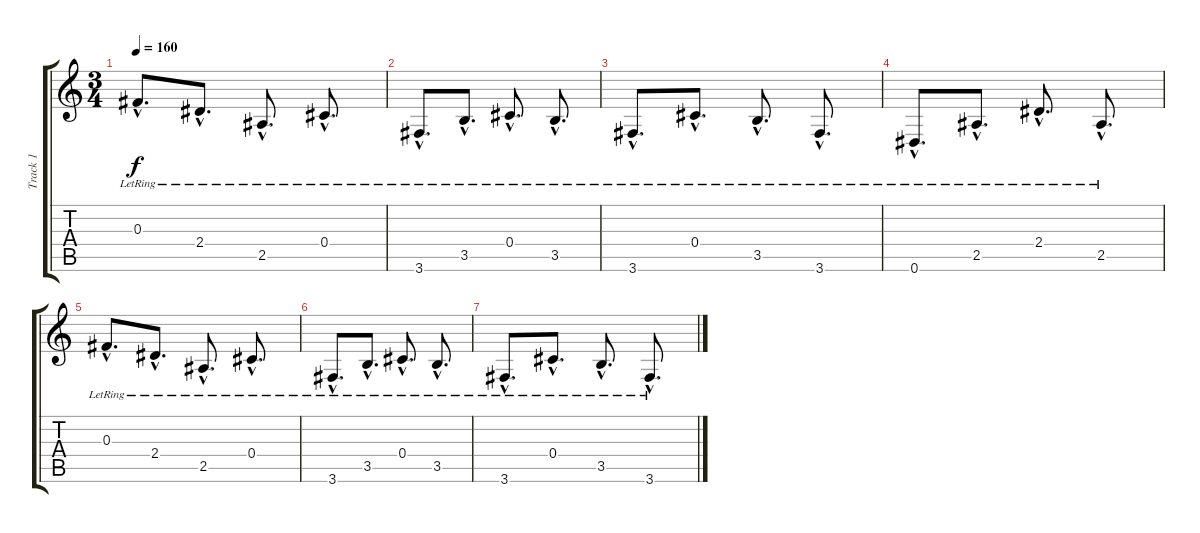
\track ("Track 1" "Track 1") {instrument acousticguitarsteel}
\staff {score tabs}
\tuning (Eb4 Bb3 Gb3 Db3 Ab2 Eb2) {hide}
\ts (3 4)
\tempo 160
\clef g2
\ks c
0.3{hac lr}.8{d dy f} 2.4{hac lr}.8{d} 2.5{hac lr}.8{d} 0.4{hac lr}.8{d} |
3.6{hac lr}.8{d} 3.5{hac lr}.8{d} 0.4{hac lr}.8{d} 3.5{hac lr}.8{d} |
3.6{hac lr}.8{d} 0.4{hac lr}.8{d} 3.5{hac lr}.8{d} 3.6{hac lr}.8{d} |
0.6{hac lr}.8{d} 2.5{hac lr}.8{d} 2.4{hac lr}.8{d} 2.5{hac lr}.8{d} |
0.3{hac lr}.8{d} 2.4{hac lr}.8{d} 2.5{hac lr}.8{d} 0.4{hac lr}.8{d} |
3.6{hac lr}.8{d} 3.5{hac lr}.8{d} 0.4{hac lr}.8{d} 3.5{hac lr}.8{d} |
3.6{hac lr}.8{d} 0.4{hac lr}.8{d} 3.5{hac lr}.8{d} 3.6{hac lr}.8{d}
